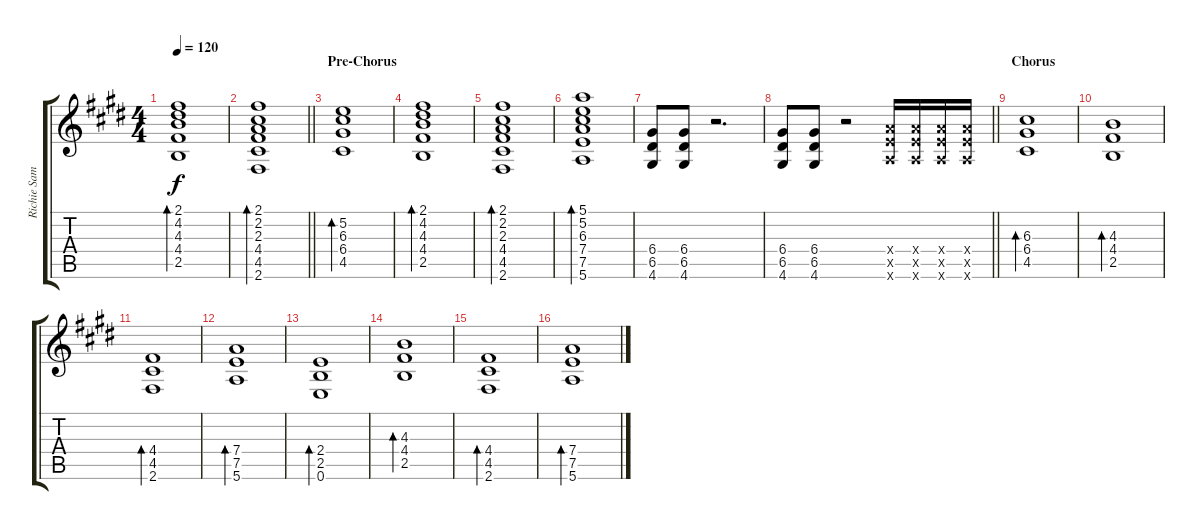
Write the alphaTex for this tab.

\track ("Richie Sambora (Lead Guitar)" "Richie Sam") {instrument distortionguitar}
\staff {score tabs}
\tuning (E4 B3 G3 D3 A2 E2) {hide}
\ts (4 4)
\tempo 120
\clef g2
\ks c#minor
(2.1 4.2 4.3 4.4 2.5).1{bd 240 dy f} |
\barLineRight lightlight
(2.1 2.2 2.3 4.4 4.5 2.6).1{bd 240} |
\section ("" "Pre-Chorus")
(5.2 6.3 6.4 4.5).1{bd 240} |
(2.1 4.2 4.3 4.4 2.5).1{bd 240} |
(2.1 2.2 2.3 4.4 4.5 2.6).1{bd 240} |
(5.1 5.2 6.3 7.4 7.5 5.6).1{bd 240} |
(6.4 6.5 4.6).8{instrument distortionguitar} (6.4 6.5 4.6).8 r.2{d} |
\barLineRight lightlight
(6.4 6.5 4.6).8 (6.4 6.5 4.6).8 r.2 (7.4{x} 7.5{x} 5.6{x}).16 (7.4{x} 7.5{x} 5.6{x}).16 (7.4{x} 7.5{x} 5.6{x}).16 (7.4{x} 7.5{x} 5.6{x}).16 |
\section ("" "Chorus")
(6.3 6.4 4.5).1{bd 240} |
(4.3 4.4 2.5).1{bd 240} |
(4.4 4.5 2.6).1{bd 240} |
(7.4 7.5 5.6).1{bd 240} |
(2.4 2.5 0.6).1{bd 240} |
(4.3 4.4 2.5).1{bd 240} |
(4.4 4.5 2.6).1{bd 240} |
(7.4 7.5 5.6).1{bd 240}
